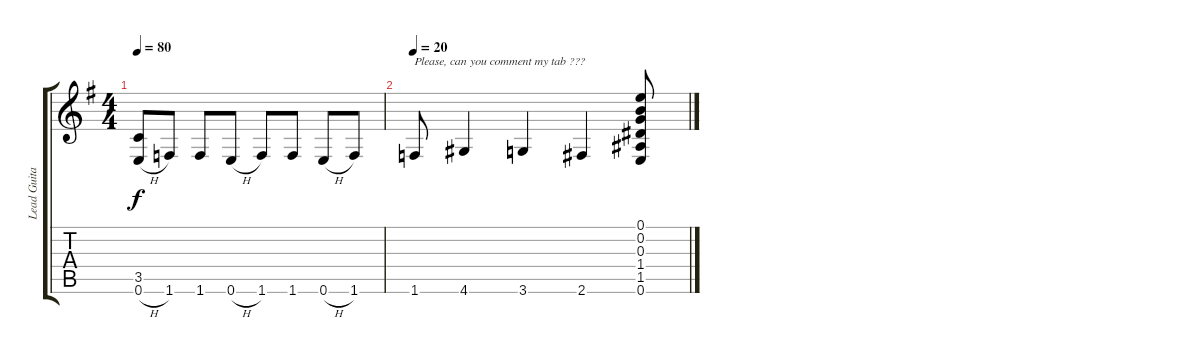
\track ("Lead Guitar (Shahrokh Izadkhah)" "Lead Guita") {instrument overdrivenguitar}
\staff {score tabs}
\tuning (E4 B3 G3 D3 A2 E2) {hide}
\ts (4 4)
\tempo 80
\clef g2
\ks eminor
(3.5{t} 0.6{h}).8{dy f} 1.6.8 1.6.8 0.6{h}.8 1.6.8 1.6.8 0.6{h}.8 1.6.8 |
\tempo 20
1.6.8{txt "Please, can you comment my tab ???"} 4.6.4 3.6.4 2.6.4 (0.1 0.2 0.3 1.4 1.5 0.6).8
